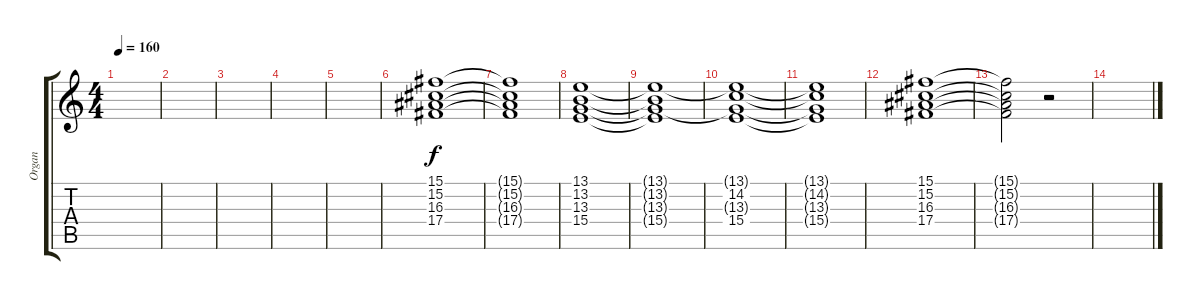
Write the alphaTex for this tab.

\track ("Organ" "Organ") {instrument rockorgan}
\staff {score tabs}
\tuning (Eb4 Bb3 Gb3 Db3 Ab2 Eb2) {hide}
\ts (4 4)
\tempo 160
\clef g2
\ks c
|
|
|
|
|
\section ("" "")
(15.1 15.2 16.3 17.4).1 |
(15.1{t} 15.2{t} 16.3{t} 17.4{t}).1 |
(13.1 13.2 13.3 15.4).1 |
(13.1{t} 13.2{t} 13.3{t} 15.4{t}).1 |
(13.1{t} 14.2 13.3{t} 15.4).1 |
(13.1{t} 14.2{t} 13.3{t} 15.4{t}).1 |
(15.1 15.2 16.3 17.4).1 |
(15.1{t} 15.2{t} 16.3{t} 17.4{t}).2 r.2 |
\section ("" "")
